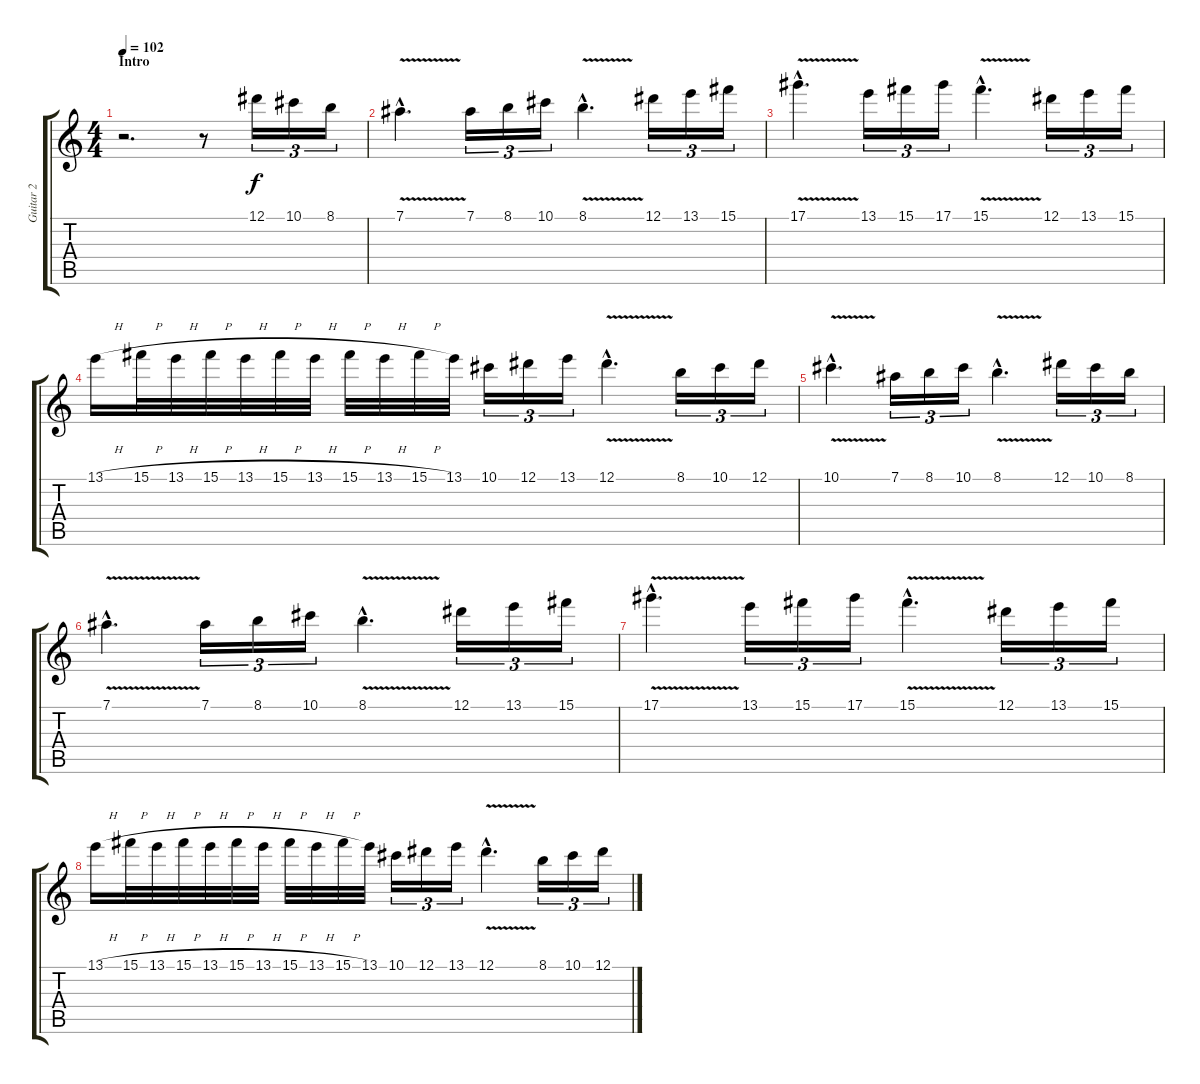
\track ("Guitar 2" "Guitar 2") {instrument overdrivenguitar}
\staff {score tabs}
\tuning (Eb4 Bb3 Gb3 Db3 Ab2 Eb2) {hide}
\ts (4 4)
\section ("" "Intro")
\tempo 102
\clef g2
\ks c
r.2{d dy f instrument overdrivenguitar} r.8 12.1.16{tu (3 2)} 10.1.16{tu (3 2)} 8.1.16{tu (3 2)} |
7.1{v hac}.4{d} 7.1.16{tu (3 2)} 8.1.16{tu (3 2)} 10.1.16{tu (3 2)} 8.1{v hac}.4{d} 12.1.16{tu (3 2)} 13.1.16{tu (3 2)} 15.1.16{tu (3 2)} |
17.1{v hac}.4{d} 13.1.16{tu (3 2)} 15.1.16{tu (3 2)} 17.1.16{tu (3 2)} 15.1{v hac}.4{d} 12.1.16{tu (3 2)} 13.1.16{tu (3 2)} 15.1.16{tu (3 2)} |
13.1{h}.16 15.1{h}.32 13.1{h}.32 15.1{h}.32 13.1{h}.32 15.1{h}.32 13.1{h}.32 15.1{h}.32 13.1{h}.32 15.1{h}.32 13.1.32 10.1.16{tu (3 2)} 12.1.16{tu (3 2)} 13.1.16{tu (3 2)} 12.1{v hac}.4{d} 8.1.16{tu (3 2)} 10.1.16{tu (3 2)} 12.1.16{tu (3 2)} |
10.1{v hac}.4{d} 7.1.16{tu (3 2)} 8.1.16{tu (3 2)} 10.1.16{tu (3 2)} 8.1{v hac}.4{d} 12.1.16{tu (3 2)} 10.1.16{tu (3 2)} 8.1.16{tu (3 2)} |
7.1{v hac}.4{d} 7.1.16{tu (3 2)} 8.1.16{tu (3 2)} 10.1.16{tu (3 2)} 8.1{v hac}.4{d} 12.1.16{tu (3 2)} 13.1.16{tu (3 2)} 15.1.16{tu (3 2)} |
17.1{v hac}.4{d} 13.1.16{tu (3 2)} 15.1.16{tu (3 2)} 17.1.16{tu (3 2)} 15.1{v hac}.4{d} 12.1.16{tu (3 2)} 13.1.16{tu (3 2)} 15.1.16{tu (3 2)} |
13.1{h}.16 15.1{h}.32 13.1{h}.32 15.1{h}.32 13.1{h}.32 15.1{h}.32 13.1{h}.32 15.1{h}.32 13.1{h}.32 15.1{h}.32 13.1.32 10.1.16{tu (3 2)} 12.1.16{tu (3 2)} 13.1.16{tu (3 2)} 12.1{v hac}.4{d} 8.1.16{tu (3 2)} 10.1.16{tu (3 2)} 12.1.16{tu (3 2)}
